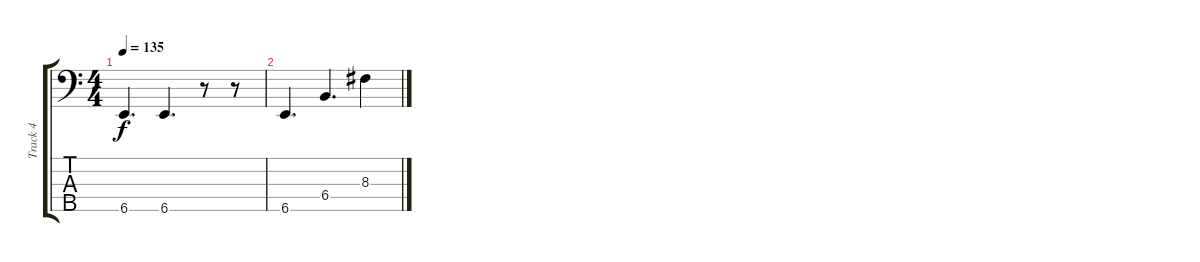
\track ("Track 4" "Track 4") {instrument fretlessbass}
\staff {score tabs}
\tuning (F2 D2 Bb1 F1 Bb0) {hide}
\ts (4 4)
\tempo 135
\clef f4
\ks c
6.5.4{d dy f} 6.5.4{d} r.8 r.8 |
6.5.4{d} 6.4.4{d} 8.3.4
